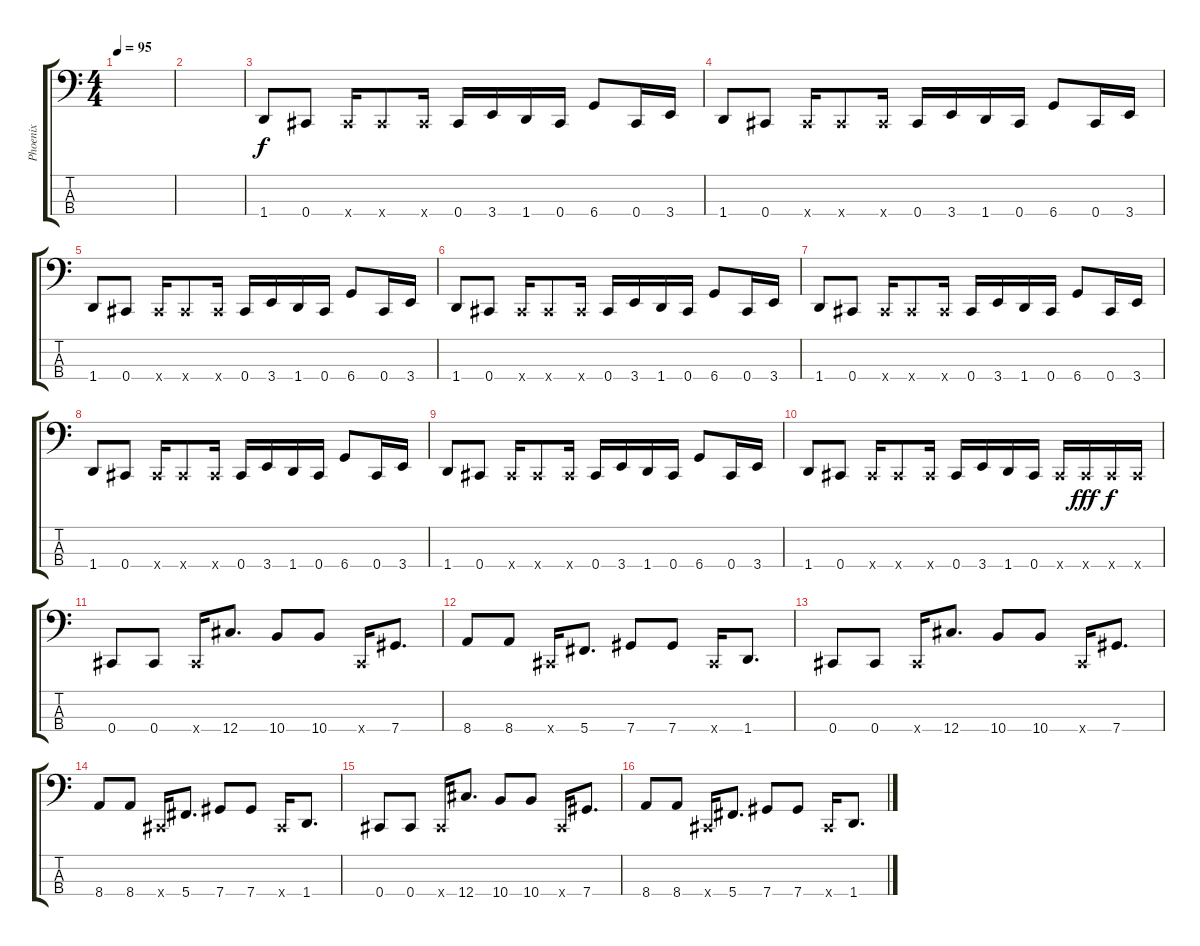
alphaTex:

\track ("Phoenix" "Phoenix") {instrument electricbasspick}
\staff {score tabs}
\tuning (Gb2 Db2 Ab1 Db1) {hide}
\ts (4 4)
\tempo 95
\clef f4
\ks c
|
|
1.4.8 0.4.8 0.4{x}.16 0.4{x}.8 0.4{x}.16 0.4.16 3.4.16 1.4.16 0.4.16 6.4.8 0.4.16 3.4.16 |
1.4.8 0.4.8 0.4{x}.16 0.4{x}.8 0.4{x}.16 0.4.16 3.4.16 1.4.16 0.4.16 6.4.8 0.4.16 3.4.16 |
1.4.8 0.4.8 0.4{x}.16 0.4{x}.8 0.4{x}.16 0.4.16 3.4.16 1.4.16 0.4.16 6.4.8 0.4.16 3.4.16 |
1.4.8 0.4.8 0.4{x}.16 0.4{x}.8 0.4{x}.16 0.4.16 3.4.16 1.4.16 0.4.16 6.4.8 0.4.16 3.4.16 |
1.4.8 0.4.8 0.4{x}.16 0.4{x}.8 0.4{x}.16 0.4.16 3.4.16 1.4.16 0.4.16 6.4.8 0.4.16 3.4.16 |
1.4.8 0.4.8 0.4{x}.16 0.4{x}.8 0.4{x}.16 0.4.16 3.4.16 1.4.16 0.4.16 6.4.8 0.4.16 3.4.16 |
1.4.8 0.4.8 0.4{x}.16 0.4{x}.8 0.4{x}.16 0.4.16 3.4.16 1.4.16 0.4.16 6.4.8 0.4.16 3.4.16 |
1.4.8 0.4.8 0.4{x}.16 0.4{x}.8 0.4{x}.16 0.4.16 3.4.16 1.4.16 0.4.16 0.4{x}.16 0.4{x}.16{dy fff} 0.4{x}.16{dy f} 0.4{x}.16 |
0.4.8 0.4.8 0.4{x}.16 12.4.8{d} 10.4.8 10.4.8 0.4{x}.16 7.4.8{d} |
8.4.8 8.4.8 0.4{x}.16 5.4.8{d} 7.4.8 7.4.8 0.4{x}.16 1.4.8{d} |
0.4.8 0.4.8 0.4{x}.16 12.4.8{d} 10.4.8 10.4.8 0.4{x}.16 7.4.8{d} |
8.4.8 8.4.8 0.4{x}.16 5.4.8{d} 7.4.8 7.4.8 0.4{x}.16 1.4.8{d} |
0.4.8 0.4.8 0.4{x}.16 12.4.8{d} 10.4.8 10.4.8 0.4{x}.16 7.4.8{d} |
8.4.8 8.4.8 0.4{x}.16 5.4.8{d} 7.4.8 7.4.8 0.4{x}.16 1.4.8{d}
